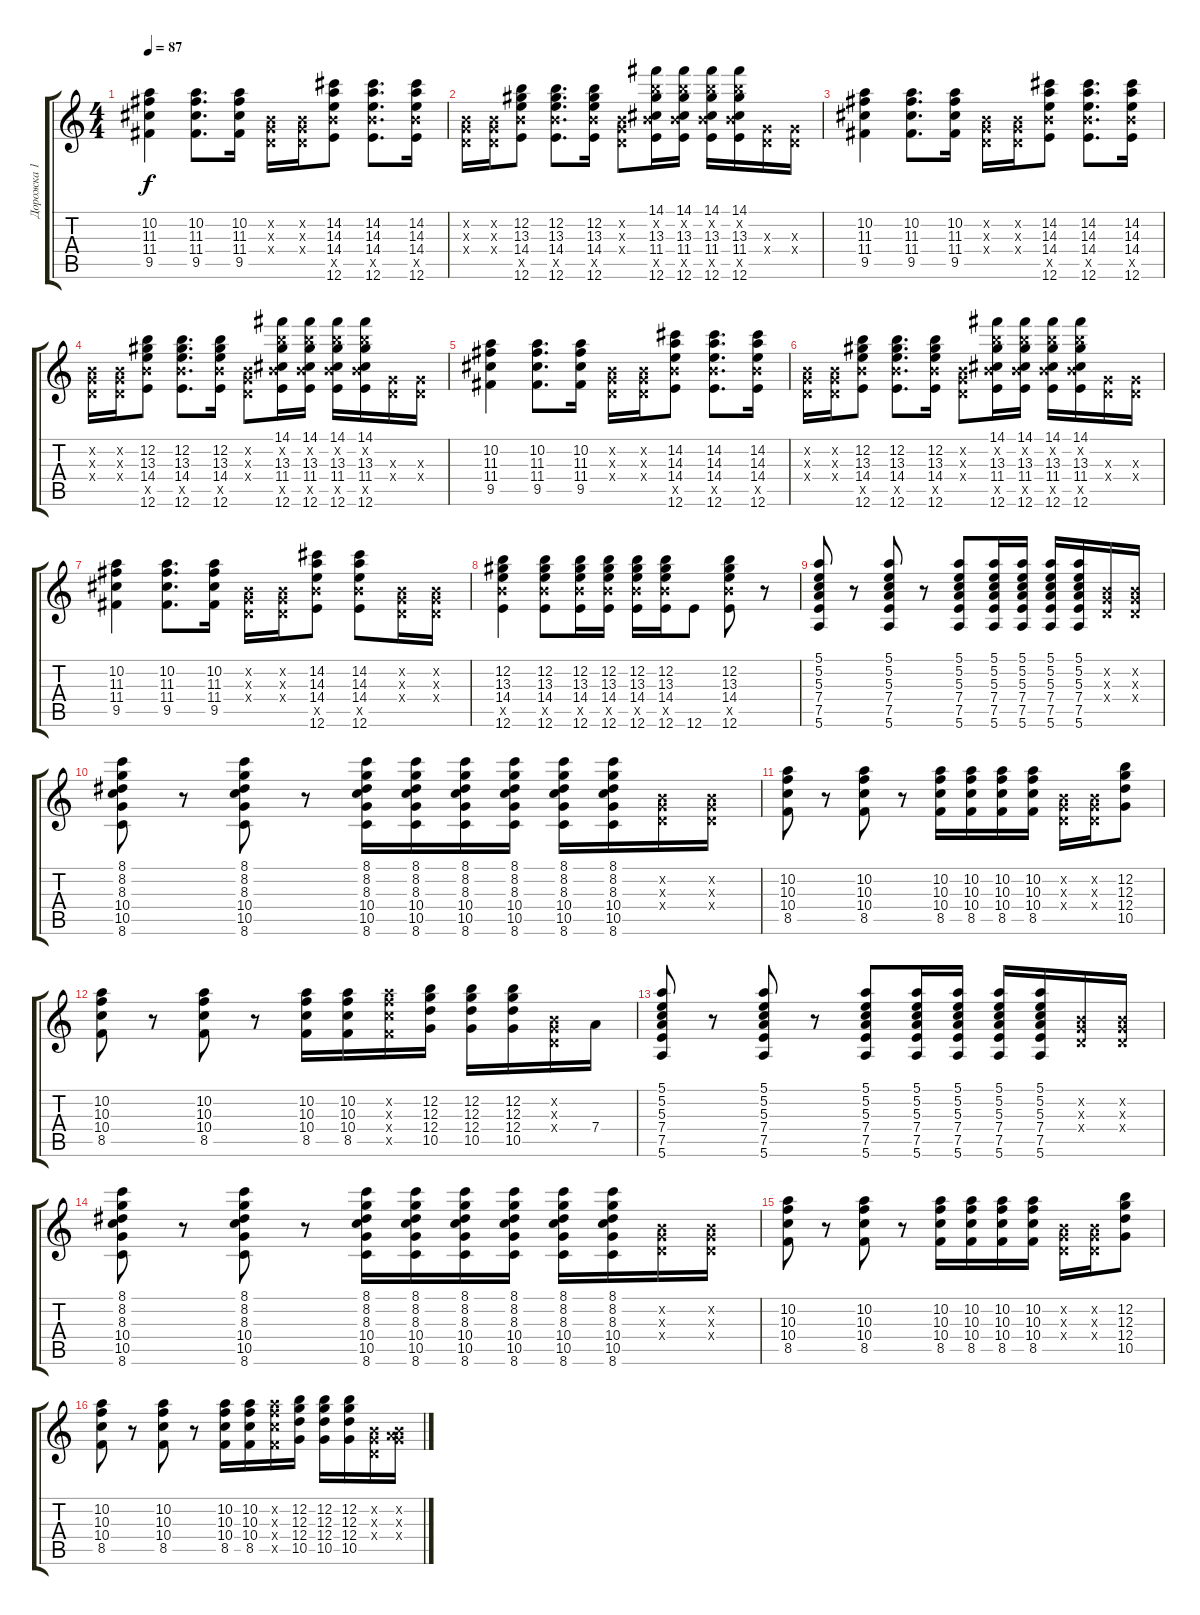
\track ("Дорожка 1" "Дорожка 1") {instrument electricguitarclean}
\staff {score tabs}
\tuning (E4 B3 G3 D3 A2 E2) {hide}
\ts (4 4)
\tempo 87
\clef g2
\ks c
(10.2 11.3 11.4 9.5).4{dy f} (10.2 11.3 11.4 9.5).8{d} (10.2 11.3 11.4 9.5).16 (0.2{x} 0.3{x} 0.4{x}).16 (0.2{x} 0.3{x} 0.4{x}).16 (14.2 14.3 14.4 14.5{x} 12.6).8 (14.2 14.3 14.4 14.5{x} 12.6).8{d} (14.2 14.3 14.4 14.5{x} 12.6).16 |
(0.2{x} 0.3{x} 0.4{x}).16 (0.2{x} 0.3{x} 0.4{x}).16 (12.2 13.3 14.4 14.5{x} 12.6).8 (12.2 13.3 14.4 14.5{x} 12.6).8{d} (12.2 13.3 14.4 14.5{x} 12.6).16 (0.2{x} 0.3{x} 0.4{x}).8 (14.1 12.2{x} 13.3 11.4 14.5{x} 12.6).16 (14.1 12.2{x} 13.3 11.4 14.5{x} 12.6).16 (14.1 12.2{x} 13.3 11.4 14.5{x} 12.6).16 (14.1 12.2{x} 13.3 11.4 14.5{x} 12.6).16 (0.3{x} 0.4{x}).16 (0.3{x} 0.4{x}).16 |
(10.2 11.3 11.4 9.5).4 (10.2 11.3 11.4 9.5).8{d} (10.2 11.3 11.4 9.5).16 (0.2{x} 0.3{x} 0.4{x}).16 (0.2{x} 0.3{x} 0.4{x}).16 (14.2 14.3 14.4 14.5{x} 12.6).8 (14.2 14.3 14.4 14.5{x} 12.6).8{d} (14.2 14.3 14.4 14.5{x} 12.6).16 |
(0.2{x} 0.3{x} 0.4{x}).16 (0.2{x} 0.3{x} 0.4{x}).16 (12.2 13.3 14.4 14.5{x} 12.6).8 (12.2 13.3 14.4 14.5{x} 12.6).8{d} (12.2 13.3 14.4 14.5{x} 12.6).16 (0.2{x} 0.3{x} 0.4{x}).8 (14.1 12.2{x} 13.3 11.4 14.5{x} 12.6).16 (14.1 12.2{x} 13.3 11.4 14.5{x} 12.6).16 (14.1 12.2{x} 13.3 11.4 14.5{x} 12.6).16 (14.1 12.2{x} 13.3 11.4 14.5{x} 12.6).16 (0.3{x} 0.4{x}).16 (0.3{x} 0.4{x}).16 |
(10.2 11.3 11.4 9.5).4 (10.2 11.3 11.4 9.5).8{d} (10.2 11.3 11.4 9.5).16 (0.2{x} 0.3{x} 0.4{x}).16 (0.2{x} 0.3{x} 0.4{x}).16 (14.2 14.3 14.4 14.5{x} 12.6).8 (14.2 14.3 14.4 14.5{x} 12.6).8{d} (14.2 14.3 14.4 14.5{x} 12.6).16 |
(0.2{x} 0.3{x} 0.4{x}).16 (0.2{x} 0.3{x} 0.4{x}).16 (12.2 13.3 14.4 14.5{x} 12.6).8 (12.2 13.3 14.4 14.5{x} 12.6).8{d} (12.2 13.3 14.4 14.5{x} 12.6).16 (0.2{x} 0.3{x} 0.4{x}).8 (14.1 12.2{x} 13.3 11.4 14.5{x} 12.6).16 (14.1 12.2{x} 13.3 11.4 14.5{x} 12.6).16 (14.1 12.2{x} 13.3 11.4 14.5{x} 12.6).16 (14.1 12.2{x} 13.3 11.4 14.5{x} 12.6).16 (0.3{x} 0.4{x}).16 (0.3{x} 0.4{x}).16 |
(10.2 11.3 11.4 9.5).4 (10.2 11.3 11.4 9.5).8{d} (10.2 11.3 11.4 9.5).16 (0.2{x} 0.3{x} 0.4{x}).16 (0.2{x} 0.3{x} 0.4{x}).16 (14.2 14.3 14.4 14.5{x} 12.6).8 (14.2 14.3 14.4 14.5{x} 12.6).8 (0.2{x} 0.3{x} 0.4{x}).16 (0.2{x} 0.3{x} 0.4{x}).16 |
(12.2 13.3 14.4 14.5{x} 12.6).4 (12.2 13.3 14.4 14.5{x} 12.6).8 (12.2 13.3 14.4 14.5{x} 12.6).16 (12.2 13.3 14.4 14.5{x} 12.6).16 (12.2 13.3 14.4 14.5{x} 12.6).16 (12.2 13.3 14.4 14.5{x} 12.6).16 12.6.8 (12.2 13.3 14.4 14.5{x} 12.6).8 r.8 |
(5.1 5.2 5.3 7.4 7.5 5.6).8 r.8 (5.1 5.2 5.3 7.4 7.5 5.6).8 r.8 (5.1 5.2 5.3 7.4 7.5 5.6).8 (5.1 5.2 5.3 7.4 7.5 5.6).16 (5.1 5.2 5.3 7.4 7.5 5.6).16 (5.1 5.2 5.3 7.4 7.5 5.6).16 (5.1 5.2 5.3 7.4 7.5 5.6).16 (0.2{x} 0.3{x} 0.4{x}).16 (0.2{x} 0.3{x} 0.4{x}).16 |
(8.1 8.2 8.3 10.4 10.5 8.6).8 r.8 (8.1 8.2 8.3 10.4 10.5 8.6).8 r.8 (8.1 8.2 8.3 10.4 10.5 8.6).16 (8.1 8.2 8.3 10.4 10.5 8.6).16 (8.1 8.2 8.3 10.4 10.5 8.6).16 (8.1 8.2 8.3 10.4 10.5 8.6).16 (8.1 8.2 8.3 10.4 10.5 8.6).16 (8.1 8.2 8.3 10.4 10.5 8.6).16 (0.2{x} 0.3{x} 0.4{x}).16 (0.2{x} 0.3{x} 0.4{x}).16 |
(10.2 10.3 10.4 8.5).8 r.8 (10.2 10.3 10.4 8.5).8 r.8 (10.2 10.3 10.4 8.5).16 (10.2 10.3 10.4 8.5).16 (10.2 10.3 10.4 8.5).16 (10.2 10.3 10.4 8.5).16 (0.2{x} 0.3{x} 0.4{x}).16 (0.2{x} 0.3{x} 0.4{x}).16 (12.2 12.3 12.4 10.5).8 |
(10.2 10.3 10.4 8.5).8 r.8 (10.2 10.3 10.4 8.5).8 r.8 (10.2 10.3 10.4 8.5).16 (10.2 10.3 10.4 8.5).16 (10.2{x} 10.3{x} 10.4{x} 8.5{x}).16 (12.2 12.3 12.4 10.5).16 (12.2 12.3 12.4 10.5).16 (12.2 12.3 12.4 10.5).16 (0.2{x} 0.3{x} 0.4{x}).16 7.4.16 |
(5.1 5.2 5.3 7.4 7.5 5.6).8 r.8 (5.1 5.2 5.3 7.4 7.5 5.6).8 r.8 (5.1 5.2 5.3 7.4 7.5 5.6).8 (5.1 5.2 5.3 7.4 7.5 5.6).16 (5.1 5.2 5.3 7.4 7.5 5.6).16 (5.1 5.2 5.3 7.4 7.5 5.6).16 (5.1 5.2 5.3 7.4 7.5 5.6).16 (0.2{x} 0.3{x} 0.4{x}).16 (0.2{x} 0.3{x} 0.4{x}).16 |
(8.1 8.2 8.3 10.4 10.5 8.6).8 r.8 (8.1 8.2 8.3 10.4 10.5 8.6).8 r.8 (8.1 8.2 8.3 10.4 10.5 8.6).16 (8.1 8.2 8.3 10.4 10.5 8.6).16 (8.1 8.2 8.3 10.4 10.5 8.6).16 (8.1 8.2 8.3 10.4 10.5 8.6).16 (8.1 8.2 8.3 10.4 10.5 8.6).16 (8.1 8.2 8.3 10.4 10.5 8.6).16 (0.2{x} 0.3{x} 0.4{x}).16 (0.2{x} 0.3{x} 0.4{x}).16 |
(10.2 10.3 10.4 8.5).8 r.8 (10.2 10.3 10.4 8.5).8 r.8 (10.2 10.3 10.4 8.5).16 (10.2 10.3 10.4 8.5).16 (10.2 10.3 10.4 8.5).16 (10.2 10.3 10.4 8.5).16 (0.2{x} 0.3{x} 0.4{x}).16 (0.2{x} 0.3{x} 0.4{x}).16 (12.2 12.3 12.4 10.5).8 |
(10.2 10.3 10.4 8.5).8 r.8 (10.2 10.3 10.4 8.5).8 r.8 (10.2 10.3 10.4 8.5).16 (10.2 10.3 10.4 8.5).16 (10.2{x} 10.3{x} 10.4{x} 8.5{x}).16 (12.2 12.3 12.4 10.5).16 (12.2 12.3 12.4 10.5).16 (12.2 12.3 12.4 10.5).16 (0.2{x} 0.3{x} 0.4{x}).16 (0.2{x} 0.3{x} 7.4{x}).16
